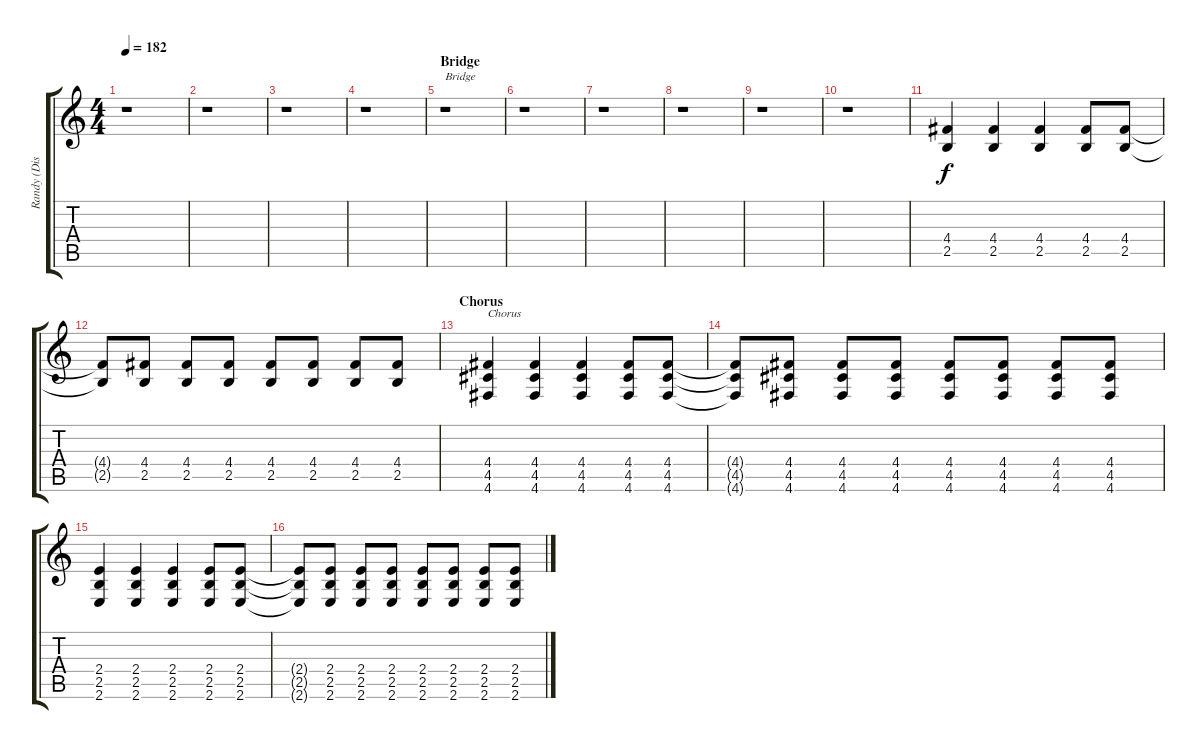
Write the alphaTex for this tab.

\track ("Randy (Distorted Guitar)" "Randy (Dis") {instrument distortionguitar}
\staff {score tabs}
\tuning (E4 B3 G3 D3 A2 D2) {hide}
\ts (4 4)
\tempo 182
\clef g2
\ks c
r.1{dy f} |
r.1 |
r.1 |
r.1 |
\section ("" "Bridge")
r.1{txt "Bridge"} |
r.1 |
r.1 |
r.1 |
r.1 |
r.1 |
(4.4 2.5).4 (4.4 2.5).4 (4.4 2.5).4 (4.4 2.5).8 (4.4 2.5).8 |
(4.4{t} 2.5{t}).8 (4.4 2.5).8 (4.4 2.5).8 (4.4 2.5).8 (4.4 2.5).8 (4.4 2.5).8 (4.4 2.5).8 (4.4 2.5).8 |
\section ("" "Chorus")
(4.4 4.5 4.6).4{txt "Chorus"} (4.4 4.5 4.6).4 (4.4 4.5 4.6).4 (4.4 4.5 4.6).8 (4.4 4.5 4.6).8 |
(4.4{t} 4.5{t} 4.6{t}).8 (4.4 4.5 4.6).8 (4.4 4.5 4.6).8 (4.4 4.5 4.6).8 (4.4 4.5 4.6).8 (4.4 4.5 4.6).8 (4.4 4.5 4.6).8 (4.4 4.5 4.6).8 |
(2.4 2.5 2.6).4 (2.4 2.5 2.6).4 (2.4 2.5 2.6).4 (2.4 2.5 2.6).8 (2.4 2.5 2.6).8 |
(2.4{t} 2.5{t} 2.6{t}).8 (2.4 2.5 2.6).8 (2.4 2.5 2.6).8 (2.4 2.5 2.6).8 (2.4 2.5 2.6).8 (2.4 2.5 2.6).8 (2.4 2.5 2.6).8 (2.4 2.5 2.6).8
